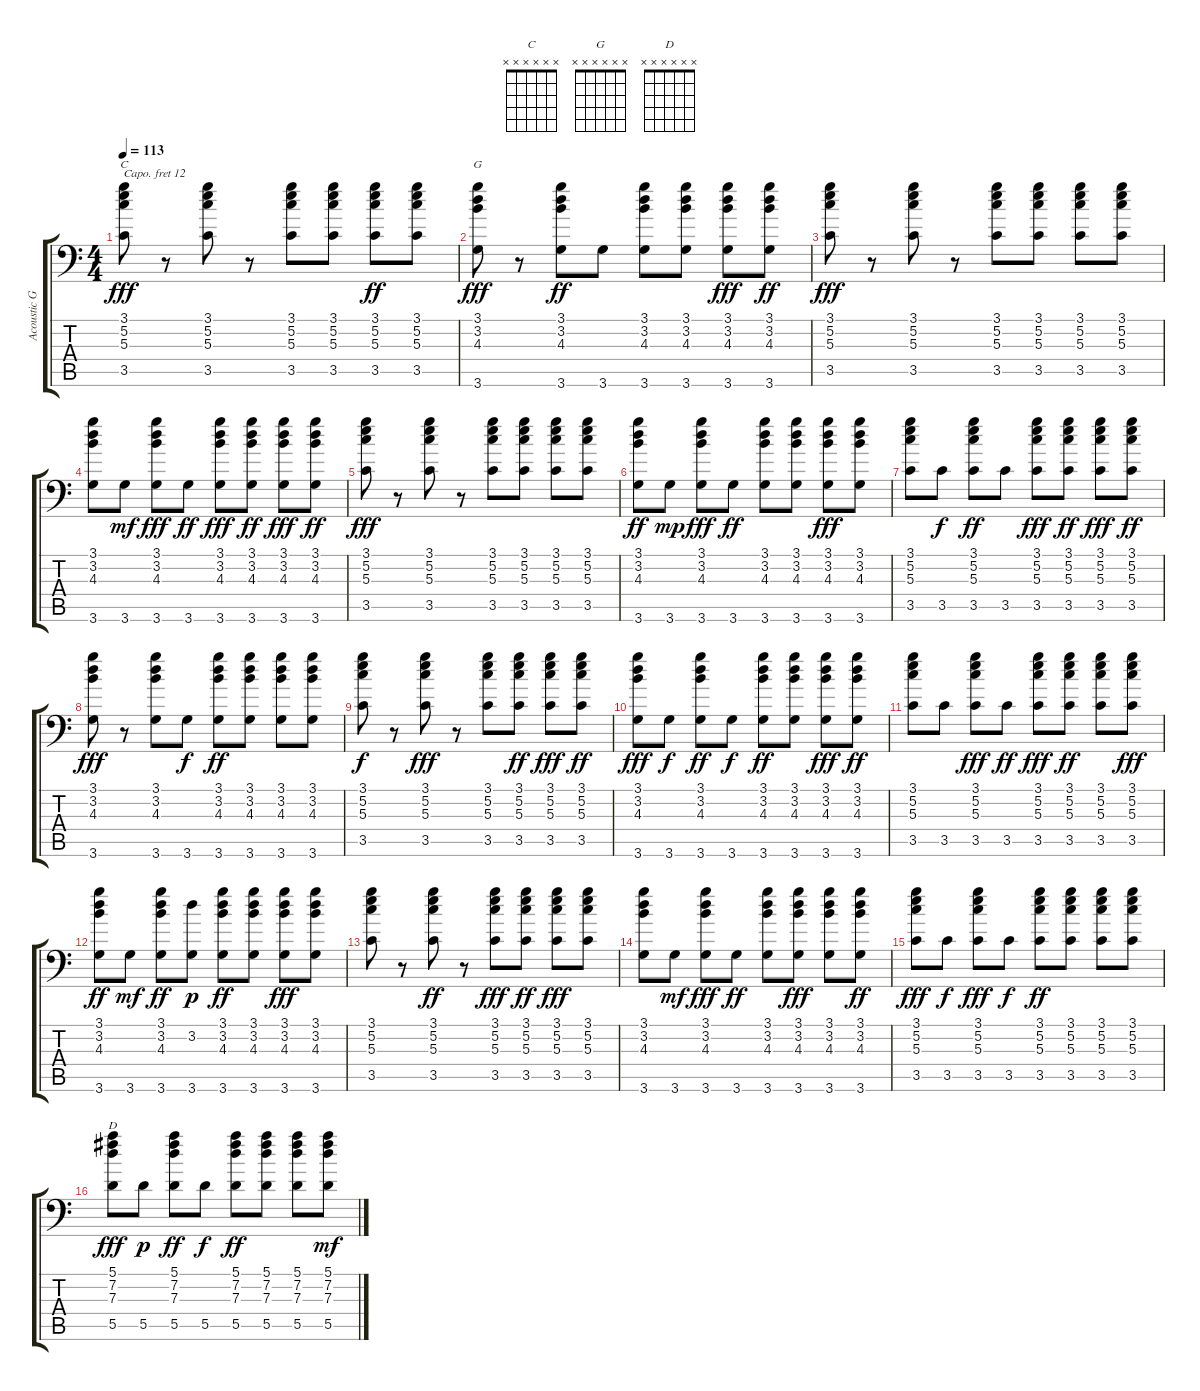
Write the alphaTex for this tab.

\track ("Acoustic Guitar" "Acoustic G") {instrument acousticguitarsteel}
\staff {score tabs}
\capo 12
\tuning (E3 B2 G2 D2 A1 E1) {hide}
\chord ("C" x x x x x x) {firstfret 0}
\chord ("G" x x x x x x) {firstfret 0}
\chord ("D" x x x x x x) {firstfret 0}
\ts (4 4)
\tempo 113
\clef f4
\ks c
(3.1 5.2 5.3 3.5).8{ch "C" dy fff} r.8 (3.1 5.2 5.3 3.5).8 r.8 (3.1 5.2 5.3 3.5).8 (3.1 5.2 5.3 3.5).8 (3.1 5.2 5.3 3.5).8{dy ff} (3.1 5.2 5.3 3.5).8 |
(3.1 3.2 4.3 3.6).8{ch "G" dy fff} r.8 (3.1 3.2 4.3 3.6).8{dy ff} 3.6.8 (3.1 3.2 4.3 3.6).8 (3.1 3.2 4.3 3.6).8 (3.1 3.2 4.3 3.6).8{dy fff} (3.1 3.2 4.3 3.6).8{dy ff} |
(3.1 5.2 5.3 3.5).8{dy fff} r.8 (3.1 5.2 5.3 3.5).8 r.8 (3.1 5.2 5.3 3.5).8 (3.1 5.2 5.3 3.5).8 (3.1 5.2 5.3 3.5).8 (3.1 5.2 5.3 3.5).8 |
(3.1 3.2 4.3 3.6).8 3.6.8{dy mf} (3.1 3.2 4.3 3.6).8{dy fff} 3.6.8{dy ff} (3.1 3.2 4.3 3.6).8{dy fff} (3.1 3.2 4.3 3.6).8{dy ff} (3.1 3.2 4.3 3.6).8{dy fff} (3.1 3.2 4.3 3.6).8{dy ff} |
(3.1 5.2 5.3 3.5).8{dy fff} r.8 (3.1 5.2 5.3 3.5).8 r.8 (3.1 5.2 5.3 3.5).8 (3.1 5.2 5.3 3.5).8 (3.1 5.2 5.3 3.5).8 (3.1 5.2 5.3 3.5).8 |
(3.1 3.2 4.3 3.6).8{dy ff} 3.6.8{dy mp} (3.1 3.2 4.3 3.6).8{dy fff} 3.6.8{dy ff} (3.1 3.2 4.3 3.6).8 (3.1 3.2 4.3 3.6).8 (3.1 3.2 4.3 3.6).8{dy fff} (3.1 3.2 4.3 3.6).8 |
(3.1 5.2 5.3 3.5).8 3.5.8{dy f} (3.1 5.2 5.3 3.5).8{dy ff} 3.5.8 (3.1 5.2 5.3 3.5).8{dy fff} (3.1 5.2 5.3 3.5).8{dy ff} (3.1 5.2 5.3 3.5).8{dy fff} (3.1 5.2 5.3 3.5).8{dy ff} |
(3.1 3.2 4.3 3.6).8{dy fff} r.8 (3.1 3.2 4.3 3.6).8 3.6.8{dy f} (3.1 3.2 4.3 3.6).8{dy ff} (3.1 3.2 4.3 3.6).8 (3.1 3.2 4.3 3.6).8 (3.1 3.2 4.3 3.6).8 |
(3.1 5.2 5.3 3.5).8{dy f} r.8 (3.1 5.2 5.3 3.5).8{dy fff} r.8 (3.1 5.2 5.3 3.5).8 (3.1 5.2 5.3 3.5).8{dy ff} (3.1 5.2 5.3 3.5).8{dy fff} (3.1 5.2 5.3 3.5).8{dy ff} |
(3.1 3.2 4.3 3.6).8{dy fff} 3.6.8{dy f} (3.1 3.2 4.3 3.6).8{dy ff} 3.6.8{dy f} (3.1 3.2 4.3 3.6).8{dy ff} (3.1 3.2 4.3 3.6).8 (3.1 3.2 4.3 3.6).8{dy fff} (3.1 3.2 4.3 3.6).8{dy ff} |
(3.1 5.2 5.3 3.5).8 3.5.8 (3.1 5.2 5.3 3.5).8{dy fff} 3.5.8{dy ff} (3.1 5.2 5.3 3.5).8{dy fff} (3.1 5.2 5.3 3.5).8{dy ff} (3.1 5.2 5.3 3.5).8 (3.1 5.2 5.3 3.5).8{dy fff} |
(3.1 3.2 4.3 3.6).8{dy ff} 3.6.8{dy mf} (3.1 3.2 4.3 3.6).8{dy ff} (3.2 3.6).8{dy p} (3.1 3.2 4.3 3.6).8{dy ff} (3.1 3.2 4.3 3.6).8 (3.1 3.2 4.3 3.6).8{dy fff} (3.1 3.2 4.3 3.6).8 |
(3.1 5.2 5.3 3.5).8 r.8 (3.1 5.2 5.3 3.5).8{dy ff} r.8 (3.1 5.2 5.3 3.5).8{dy fff} (3.1 5.2 5.3 3.5).8{dy ff} (3.1 5.2 5.3 3.5).8{dy fff} (3.1 5.2 5.3 3.5).8 |
(3.1 3.2 4.3 3.6).8 3.6.8{dy mf} (3.1 3.2 4.3 3.6).8{dy fff} 3.6.8{dy ff} (3.1 3.2 4.3 3.6).8 (3.1 3.2 4.3 3.6).8{dy fff} (3.1 3.2 4.3 3.6).8 (3.1 3.2 4.3 3.6).8{dy ff} |
(3.1 5.2 5.3 3.5).8{dy fff} 3.5.8{dy f} (3.1 5.2 5.3 3.5).8{dy fff} 3.5.8{dy f} (3.1 5.2 5.3 3.5).8{dy ff} (3.1 5.2 5.3 3.5).8 (3.1 5.2 5.3 3.5).8 (3.1 5.2 5.3 3.5).8 |
(5.1 7.2 7.3 5.5).8{ch "D" dy fff} 5.5.8{dy p} (5.1 7.2 7.3 5.5).8{dy ff} 5.5.8{dy f} (5.1 7.2 7.3 5.5).8{dy ff} (5.1 7.2 7.3 5.5).8 (5.1 7.2 7.3 5.5).8 (5.1 7.2 7.3 5.5).8{dy mf}
